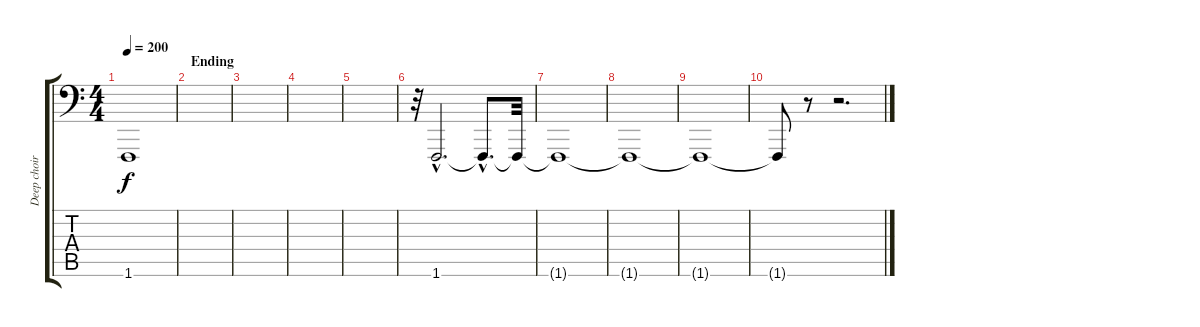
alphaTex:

\track ("Deep choir" "Deep choir") {instrument choiraahs}
\staff {score tabs}
\tuning (E4 B3 G3 D3 E2 E1) {hide}
\ts (4 4)
\tempo 200
\clef f4
\ks c
1.6{t}.1{dy f} |
\section ("" "Ending")
|
|
|
|
r.32 1.6{hac}.2{d} 1.6{hac t}.8{d} 1.6{t}.32 |
1.6{t}.1 |
1.6{t}.1 |
1.6{t}.1 |
1.6{t}.8 r.8 r.2{d}
